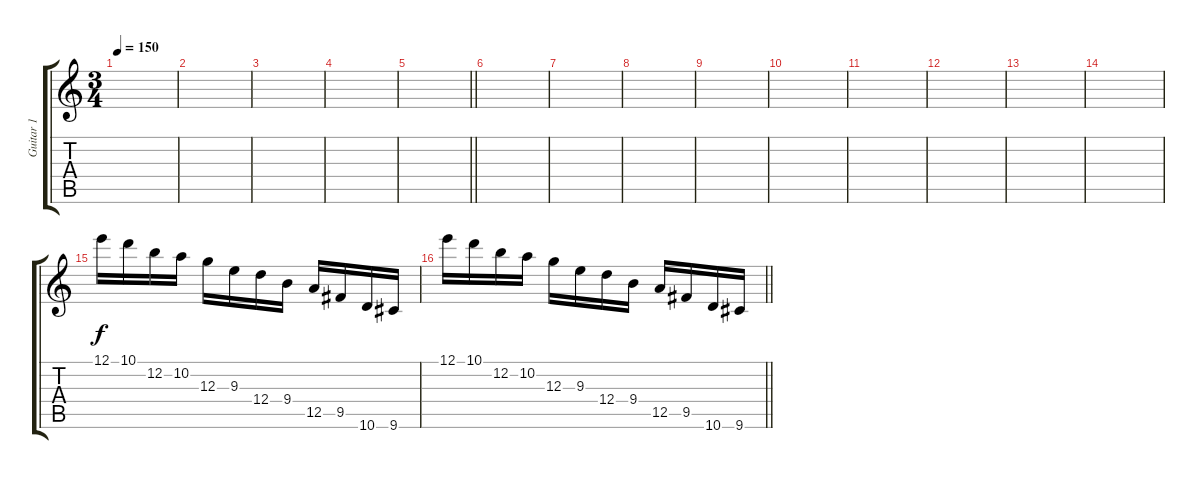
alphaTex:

\track ("Guitar 1" "Guitar 1") {instrument distortionguitar}
\staff {score tabs}
\tuning (E4 B3 G3 D3 A2 E2) {hide}
\ts (3 4)
\tempo 150
\clef g2
\ks c
|
|
|
|
\barLineRight lightlight
|
|
|
|
|
|
|
|
|
|
12.1.16 10.1.16 12.2.16 10.2.16 12.3.16 9.3.16 12.4.16 9.4.16 12.5.16 9.5.16 10.6.16 9.6.16 |
\barLineRight lightlight
12.1.16 10.1.16 12.2.16 10.2.16 12.3.16 9.3.16 12.4.16 9.4.16 12.5.16 9.5.16 10.6.16 9.6.16
